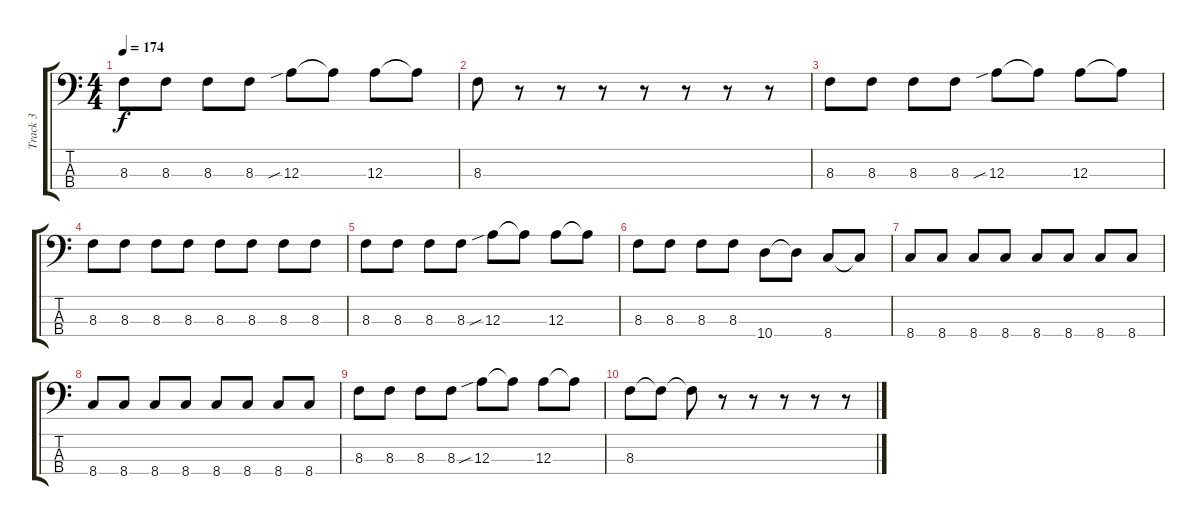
\track ("Track 3" "Track 3") {instrument electricbassfinger}
\staff {score tabs}
\tuning (G2 D2 A1 E1) {hide}
\ts (4 4)
\tempo 174
\clef f4
\ks c
8.3.8{dy f} 8.3.8 8.3.8 8.3.8 12.3{sib}.8 12.3{t}.8 12.3.8 12.3{t}.8 |
8.3.8 r.8 r.8 r.8 r.8 r.8 r.8 r.8 |
8.3.8 8.3.8 8.3.8 8.3.8 12.3{sib}.8 12.3{t}.8 12.3.8 12.3{t}.8 |
8.3.8 8.3.8 8.3.8 8.3.8 8.3.8 8.3.8 8.3.8 8.3.8 |
8.3.8 8.3.8 8.3.8 8.3.8 12.3{sib}.8 12.3{t}.8 12.3.8 12.3{t}.8 |
8.3.8 8.3.8 8.3.8 8.3.8 10.4.8 10.4{t}.8 8.4.8 8.4{t}.8 |
8.4.8 8.4.8 8.4.8 8.4.8 8.4.8 8.4.8 8.4.8 8.4.8 |
8.4.8 8.4.8 8.4.8 8.4.8 8.4.8 8.4.8 8.4.8 8.4.8 |
8.3.8 8.3.8 8.3.8 8.3.8 12.3{sib}.8 12.3{t}.8 12.3.8 12.3{t}.8 |
8.3.8 8.3{t}.8 8.3{t}.8 r.8 r.8 r.8 r.8 r.8
